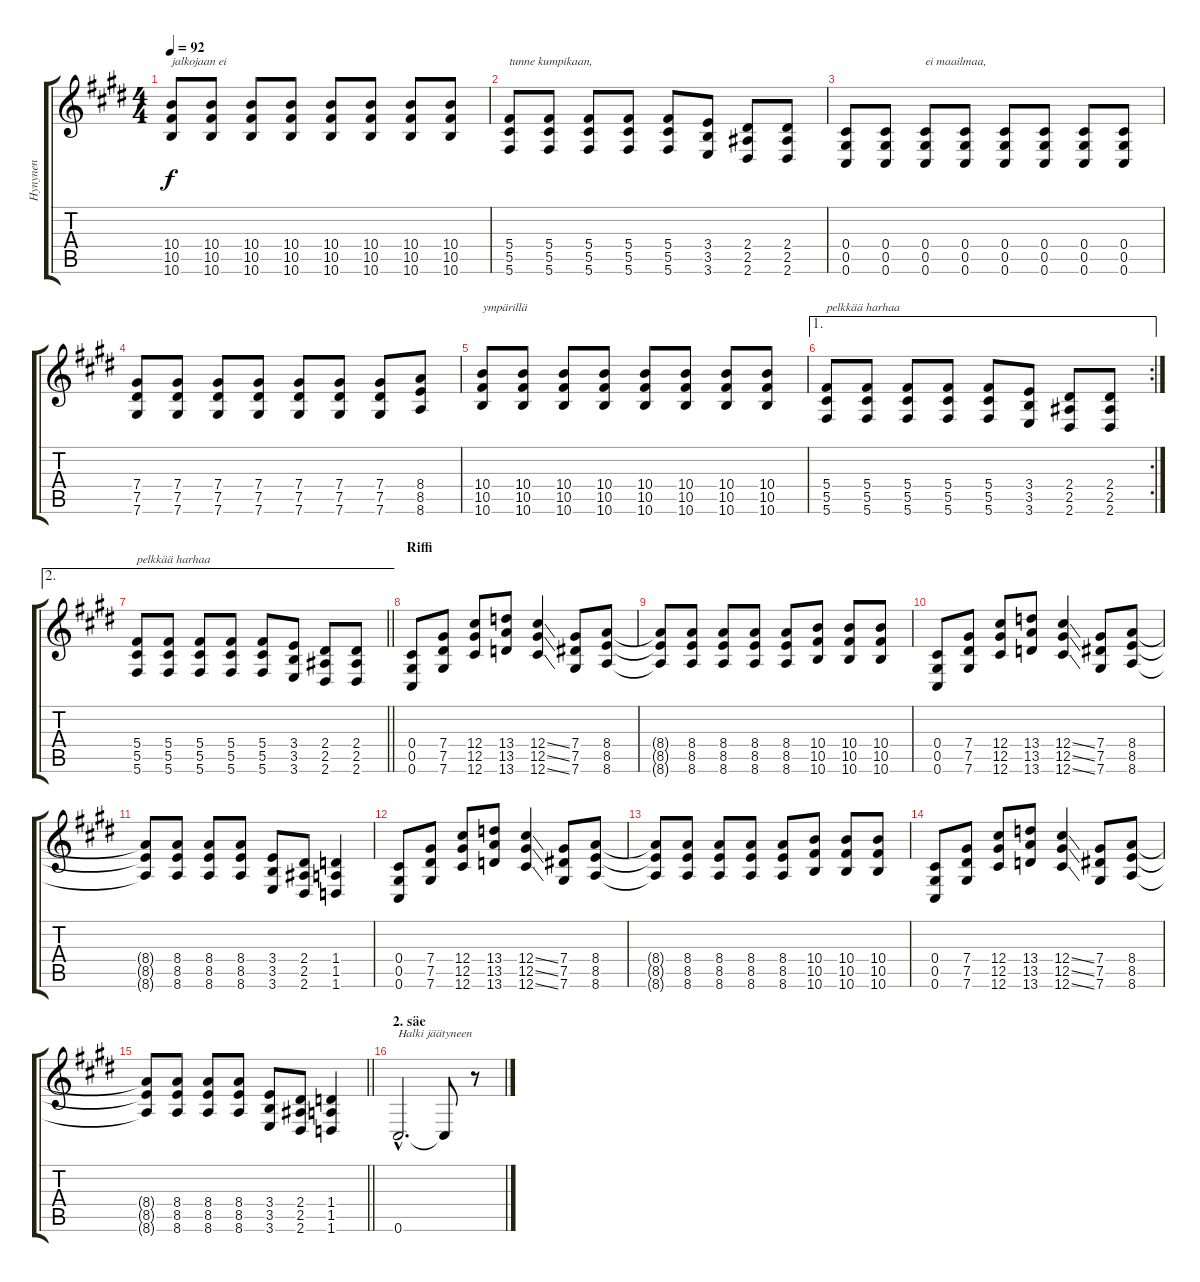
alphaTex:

\track ("Hynynen" "Hynynen") {instrument distortionguitar}
\staff {score tabs}
\tuning (Eb4 Bb3 Gb3 Db3 Ab2 Db2) {hide}
\ts (4 4)
\tempo 92
\clef g2
\ks c#minor
(10.4 10.5 10.6).8{txt "jalkojaan ei" dy f} (10.4 10.5 10.6).8 (10.4 10.5 10.6).8 (10.4 10.5 10.6).8 (10.4 10.5 10.6).8 (10.4 10.5 10.6).8 (10.4 10.5 10.6).8 (10.4 10.5 10.6).8 |
(5.4 5.5 5.6).8{txt "tunne kumpikaan,"} (5.4 5.5 5.6).8 (5.4 5.5 5.6).8 (5.4 5.5 5.6).8 (5.4 5.5 5.6).8 (3.4 3.5 3.6).8 (2.4 2.5 2.6).8 (2.4 2.5 2.6).8 |
(0.4 0.5 0.6).8 (0.4 0.5 0.6).8 (0.4 0.5 0.6).8{txt "ei maailmaa,"} (0.4 0.5 0.6).8 (0.4 0.5 0.6).8 (0.4 0.5 0.6).8 (0.4 0.5 0.6).8 (0.4 0.5 0.6).8 |
(7.4 7.5 7.6).8 (7.4 7.5 7.6).8 (7.4 7.5 7.6).8 (7.4 7.5 7.6).8 (7.4 7.5 7.6).8 (7.4 7.5 7.6).8 (7.4 7.5 7.6).8 (8.4 8.5 8.6).8 |
(10.4 10.5 10.6).8{txt "ympärillä"} (10.4 10.5 10.6).8 (10.4 10.5 10.6).8 (10.4 10.5 10.6).8 (10.4 10.5 10.6).8 (10.4 10.5 10.6).8 (10.4 10.5 10.6).8 (10.4 10.5 10.6).8 |
\ae 1
\rc 2
(5.4 5.5 5.6).8{txt "pelkkää harhaa"} (5.4 5.5 5.6).8 (5.4 5.5 5.6).8 (5.4 5.5 5.6).8 (5.4 5.5 5.6).8 (3.4 3.5 3.6).8 (2.4 2.5 2.6).8 (2.4 2.5 2.6).8 |
\ae 2
\barLineRight lightlight
(5.4 5.5 5.6).8{txt "pelkkää harhaa"} (5.4 5.5 5.6).8 (5.4 5.5 5.6).8 (5.4 5.5 5.6).8 (5.4 5.5 5.6).8 (3.4 3.5 3.6).8 (2.4 2.5 2.6).8 (2.4 2.5 2.6).8 |
\section ("" "Riffi")
(0.4 0.5 0.6).8 (7.4 7.5 7.6).8 (12.4 12.5 12.6).8 (13.4 13.5 13.6).8 (12.4{ss} 12.5{ss} 12.6{ss}).4 (7.4 7.5 7.6).8 (8.4 8.5 8.6).8 |
(8.4{t} 8.5{t} 8.6{t}).8 (8.4 8.5 8.6).8 (8.4 8.5 8.6).8 (8.4 8.5 8.6).8 (8.4 8.5 8.6).8 (10.4 10.5 10.6).8 (10.4 10.5 10.6).8 (10.4 10.5 10.6).8 |
(0.4 0.5 0.6).8 (7.4 7.5 7.6).8 (12.4 12.5 12.6).8 (13.4 13.5 13.6).8 (12.4{ss} 12.5{ss} 12.6{ss}).4 (7.4 7.5 7.6).8 (8.4 8.5 8.6).8 |
(8.4{t} 8.5{t} 8.6{t}).8 (8.4 8.5 8.6).8 (8.4 8.5 8.6).8 (8.4 8.5 8.6).8 (3.4 3.5 3.6).8 (2.4 2.5 2.6).8 (1.4 1.5 1.6).4 |
(0.4 0.5 0.6).8 (7.4 7.5 7.6).8 (12.4 12.5 12.6).8 (13.4 13.5 13.6).8 (12.4{ss} 12.5{ss} 12.6{ss}).4 (7.4 7.5 7.6).8 (8.4 8.5 8.6).8 |
(8.4{t} 8.5{t} 8.6{t}).8 (8.4 8.5 8.6).8 (8.4 8.5 8.6).8 (8.4 8.5 8.6).8 (8.4 8.5 8.6).8 (10.4 10.5 10.6).8 (10.4 10.5 10.6).8 (10.4 10.5 10.6).8 |
(0.4 0.5 0.6).8 (7.4 7.5 7.6).8 (12.4 12.5 12.6).8 (13.4 13.5 13.6).8 (12.4{ss} 12.5{ss} 12.6{ss}).4 (7.4 7.5 7.6).8 (8.4 8.5 8.6).8 |
\barLineRight lightlight
(8.4{t} 8.5{t} 8.6{t}).8 (8.4 8.5 8.6).8 (8.4 8.5 8.6).8 (8.4 8.5 8.6).8 (3.4 3.5 3.6).8 (2.4 2.5 2.6).8 (1.4 1.5 1.6).4 |
\section ("" "2. säe")
0.6{hac}.2{d txt "Halki jäätyneen" volume 10 instrument distortionguitar} 0.6{t}.8 r.8
